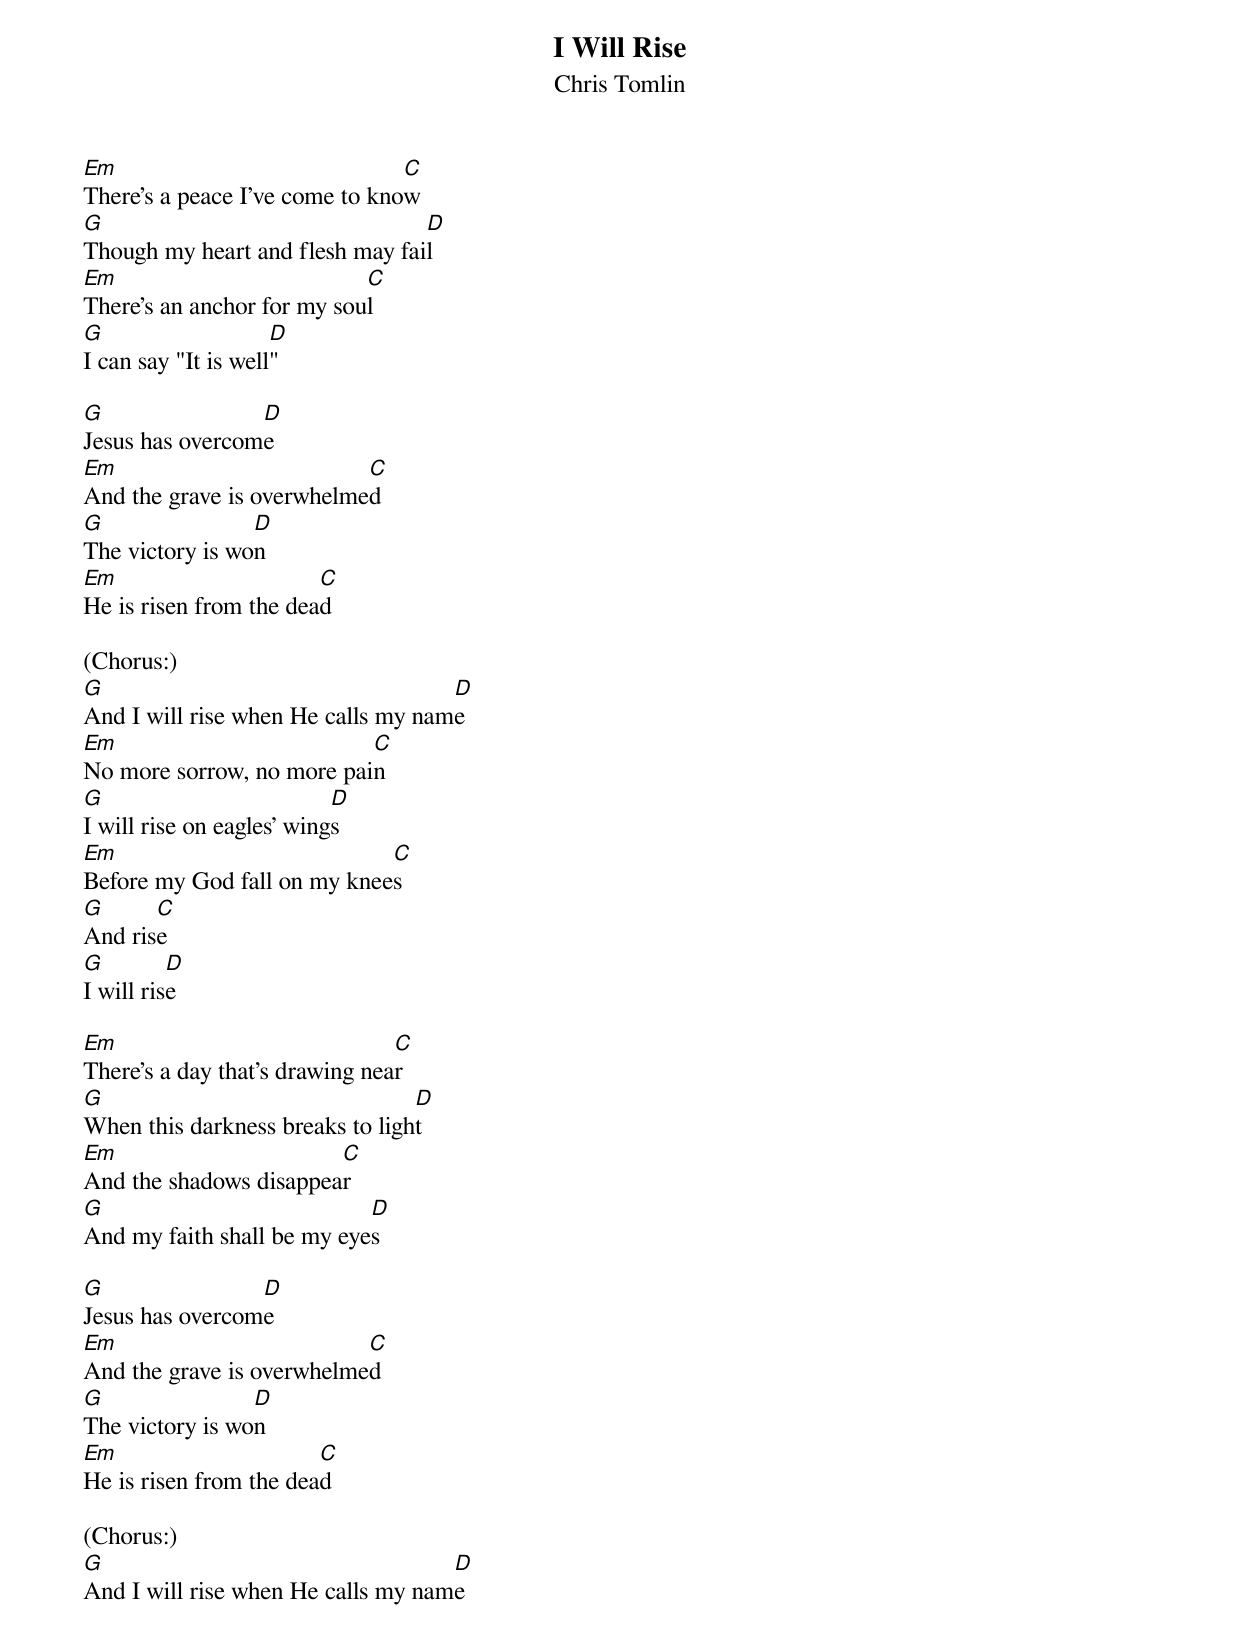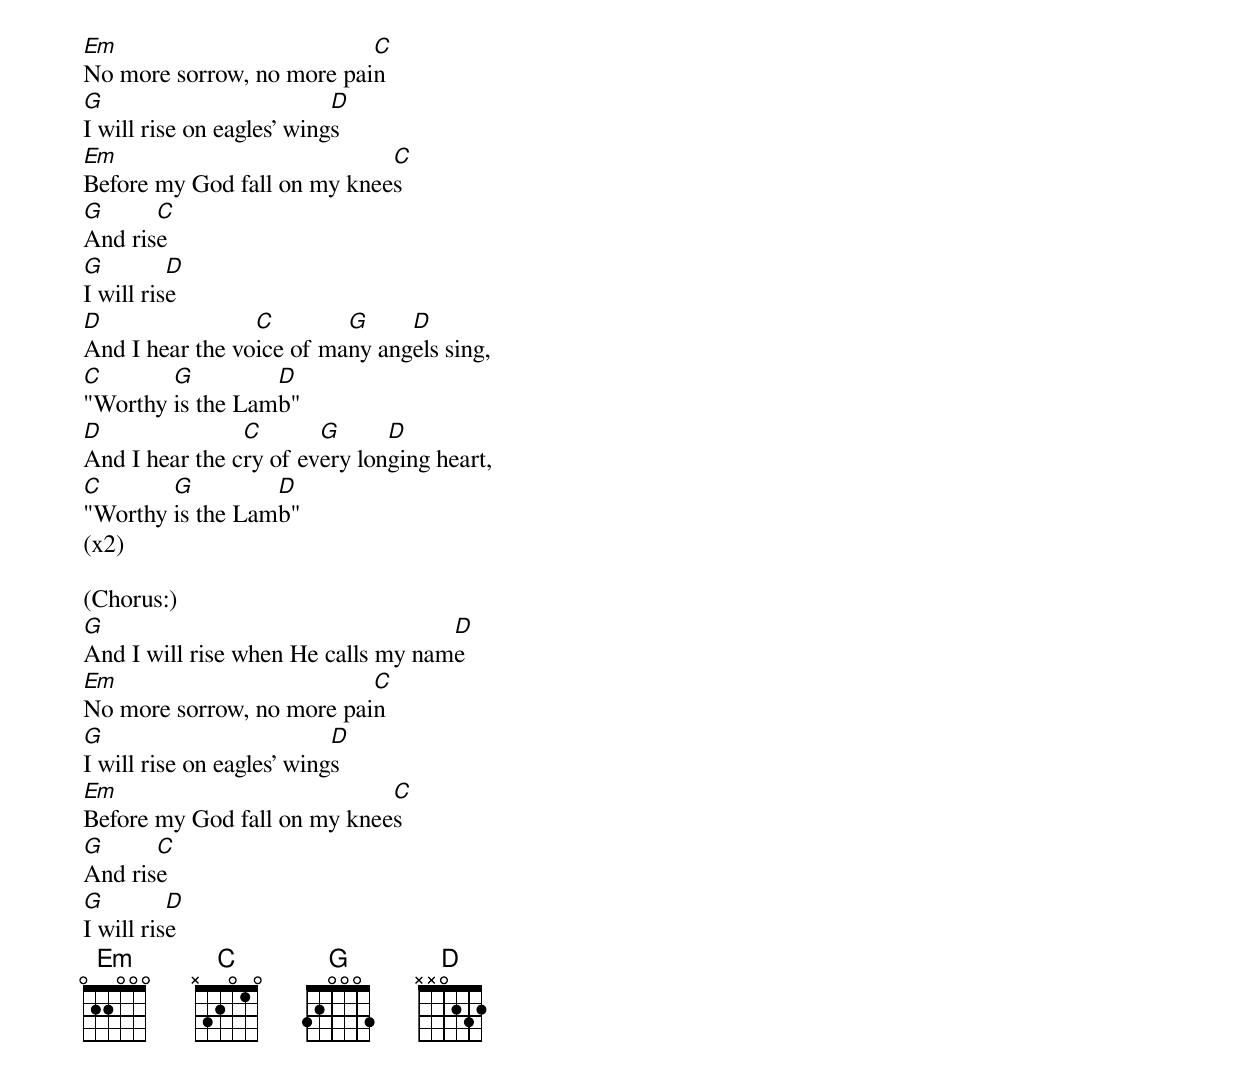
{t:I Will Rise}
{st:Chris Tomlin}

[Em]There's a peace I've come to kno[C]w
[G]Though my heart and flesh may fai[D]l
[Em]There's an anchor for my sou[C]l
[G]I can say "It is well[D]"

[G]Jesus has overcom[D]e
[Em]And the grave is overwhelme[C]d
[G]The victory is wo[D]n
[Em]He is risen from the dea[C]d

(Chorus:)
[G]And I will rise when He calls my nam[D]e
[Em]No more sorrow, no more pai[C]n
[G]I will rise on eagles' wing[D]s
[Em]Before my God fall on my knee[C]s
[G]And ris[C]e
[G]I will ris[D]e

[Em]There's a day that's drawing nea[C]r
[G]When this darkness breaks to ligh[D]t
[Em]And the shadows disappea[C]r
[G]And my faith shall be my eye[D]s

[G]Jesus has overcom[D]e
[Em]And the grave is overwhelme[C]d
[G]The victory is wo[D]n
[Em]He is risen from the dea[C]d

(Chorus:)
[G]And I will rise when He calls my nam[D]e
[Em]No more sorrow, no more pai[C]n
[G]I will rise on eagles' wing[D]s
[Em]Before my God fall on my knee[C]s
[G]And ris[C]e
[G]I will ris[D]e
[D]And I hear the vo[C]ice of ma[G]ny ang[D]els sing,
[C]"Worthy [G]is the Lam[D]b"
[D]And I hear the c[C]ry of ev[G]ery lon[D]ging heart,
[C]"Worthy [G]is the Lam[D]b"
(x2)

(Chorus:)
[G]And I will rise when He calls my nam[D]e
[Em]No more sorrow, no more pai[C]n
[G]I will rise on eagles' wing[D]s
[Em]Before my God fall on my knee[C]s
[G]And ris[C]e
[G]I will ris[D]e
